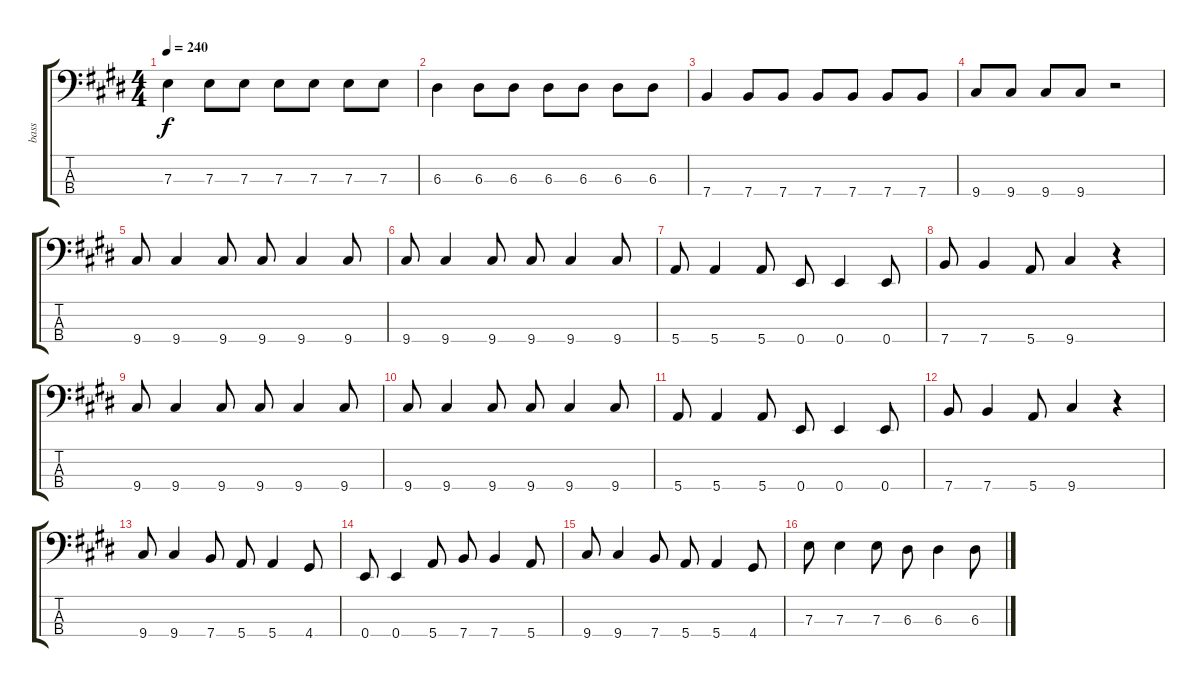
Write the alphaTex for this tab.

\track ("bass" "bass") {instrument electricbasspick}
\staff {score tabs}
\tuning (G2 D2 A1 E1) {hide}
\ts (4 4)
\tempo 240
\clef f4
\ks e
7.3.4{dy f instrument electricbasspick} 7.3.8 7.3.8 7.3.8 7.3.8 7.3.8 7.3.8 |
6.3.4 6.3.8 6.3.8 6.3.8 6.3.8 6.3.8 6.3.8 |
7.4.4 7.4.8 7.4.8 7.4.8 7.4.8 7.4.8 7.4.8 |
9.4.8 9.4.8 9.4.8 9.4.8 r.2 |
9.4.8 9.4.4 9.4.8 9.4.8 9.4.4 9.4.8 |
9.4.8 9.4.4 9.4.8 9.4.8 9.4.4 9.4.8 |
5.4.8 5.4.4 5.4.8 0.4.8 0.4.4 0.4.8 |
7.4.8 7.4.4 5.4.8 9.4.4 r.4 |
9.4.8 9.4.4 9.4.8 9.4.8 9.4.4 9.4.8 |
9.4.8 9.4.4 9.4.8 9.4.8 9.4.4 9.4.8 |
5.4.8 5.4.4 5.4.8 0.4.8 0.4.4 0.4.8 |
7.4.8 7.4.4 5.4.8 9.4.4 r.4 |
9.4.8 9.4.4 7.4.8 5.4.8 5.4.4 4.4.8 |
0.4.8 0.4.4 5.4.8 7.4.8 7.4.4 5.4.8 |
9.4.8 9.4.4 7.4.8 5.4.8 5.4.4 4.4.8 |
7.3.8 7.3.4 7.3.8 6.3.8 6.3.4 6.3.8
